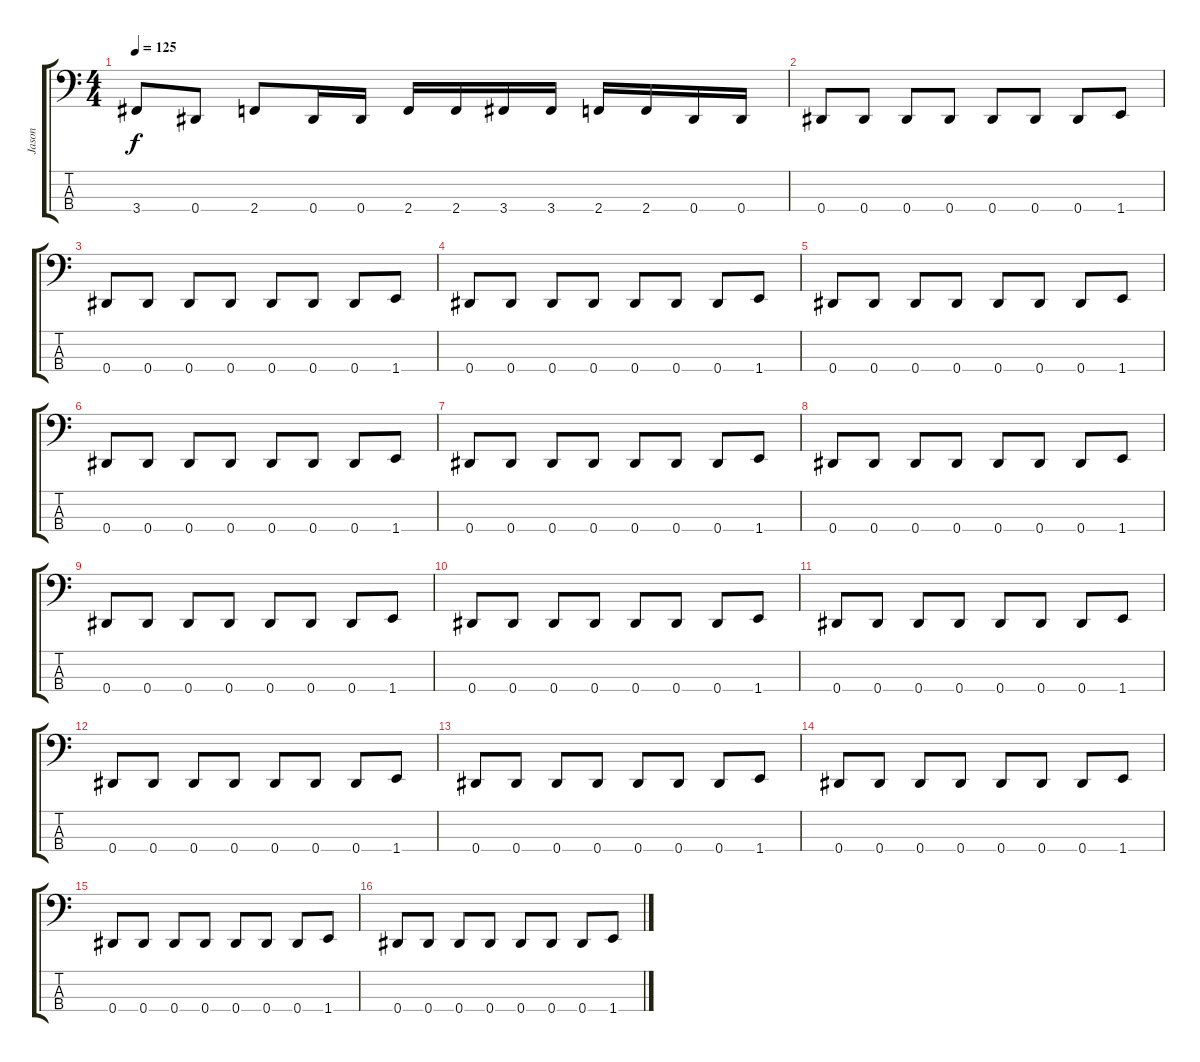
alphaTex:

\track ("Jason" "Jason") {instrument electricbassfinger}
\staff {score tabs}
\tuning (Gb2 Db2 Ab1 Eb1) {hide}
\ts (4 4)
\tempo 125
\clef f4
\ks c
3.4.8{dy f} 0.4.8 2.4.8 0.4.16 0.4.16 2.4.16 2.4.16 3.4.16 3.4.16 2.4.16 2.4.16 0.4.16 0.4.16 |
0.4.8 0.4.8 0.4.8 0.4.8 0.4.8 0.4.8 0.4.8 1.4.8 |
0.4.8 0.4.8 0.4.8 0.4.8 0.4.8 0.4.8 0.4.8 1.4.8 |
0.4.8 0.4.8 0.4.8 0.4.8 0.4.8 0.4.8 0.4.8 1.4.8 |
0.4.8 0.4.8 0.4.8 0.4.8 0.4.8 0.4.8 0.4.8 1.4.8 |
0.4.8 0.4.8 0.4.8 0.4.8 0.4.8 0.4.8 0.4.8 1.4.8 |
0.4.8 0.4.8 0.4.8 0.4.8 0.4.8 0.4.8 0.4.8 1.4.8 |
0.4.8 0.4.8 0.4.8 0.4.8 0.4.8 0.4.8 0.4.8 1.4.8 |
0.4.8 0.4.8 0.4.8 0.4.8 0.4.8 0.4.8 0.4.8 1.4.8 |
0.4.8 0.4.8 0.4.8 0.4.8 0.4.8 0.4.8 0.4.8 1.4.8 |
0.4.8 0.4.8 0.4.8 0.4.8 0.4.8 0.4.8 0.4.8 1.4.8 |
0.4.8 0.4.8 0.4.8 0.4.8 0.4.8 0.4.8 0.4.8 1.4.8 |
0.4.8 0.4.8 0.4.8 0.4.8 0.4.8 0.4.8 0.4.8 1.4.8 |
0.4.8 0.4.8 0.4.8 0.4.8 0.4.8 0.4.8 0.4.8 1.4.8 |
0.4.8 0.4.8 0.4.8 0.4.8 0.4.8 0.4.8 0.4.8 1.4.8 |
0.4.8 0.4.8 0.4.8 0.4.8 0.4.8 0.4.8 0.4.8 1.4.8
